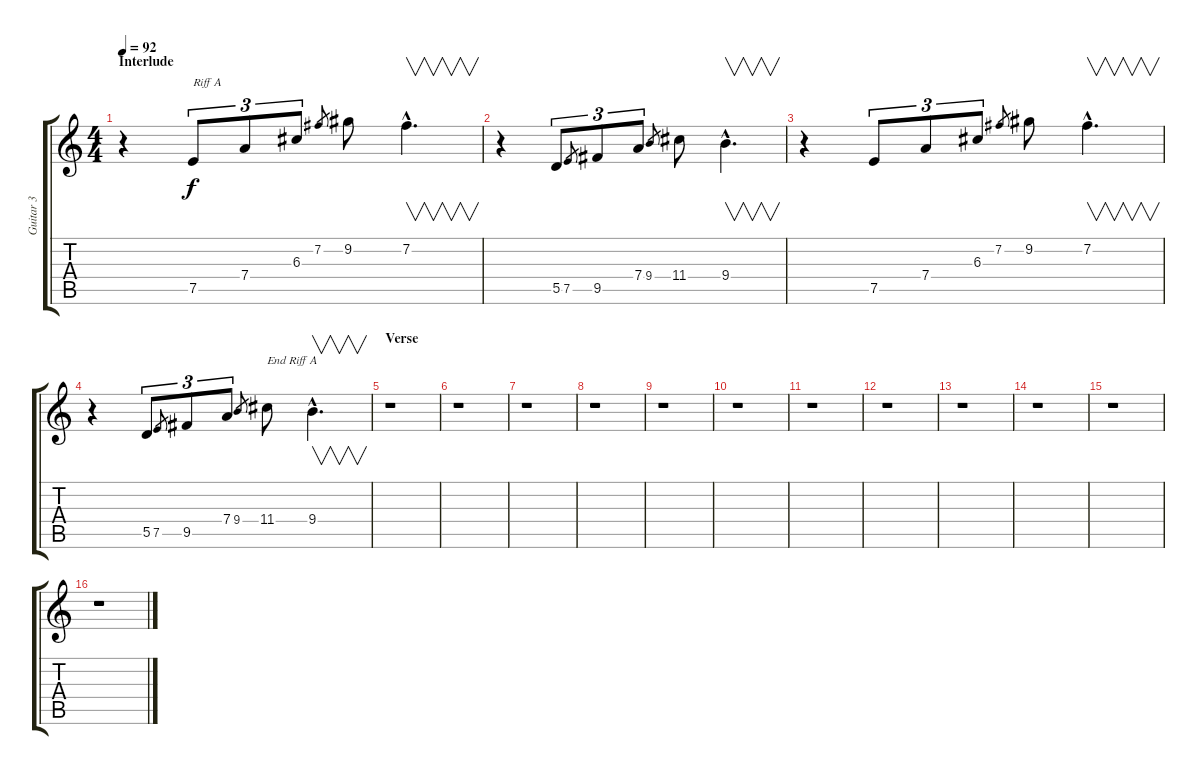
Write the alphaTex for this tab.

\track ("Guitar 3" "Guitar 3") {instrument acousticguitarnylon}
\staff {score tabs}
\tuning (E4 B3 G3 D3 A2 E2) {hide}
\ts (4 4)
\section ("" "Interlude")
\tempo 92
\clef g2
\ks c
r.4{dy f} 7.5.8{tu (3 2) txt "Riff A"} 7.4.8{tu (3 2)} 6.3.8{tu (3 2)} 7.2.8{gr} 9.2.8 7.2{hac}.4{v d} |
r.4 5.5.8{tu (3 2)} 7.5.8{gr} 9.5.8{tu (3 2)} 7.4.8{tu (3 2)} 9.4.8{gr} 11.4.8 9.4{hac}.4{v d} |
r.4 7.5.8{tu (3 2)} 7.4.8{tu (3 2)} 6.3.8{tu (3 2)} 7.2.8{gr} 9.2.8 7.2{hac}.4{v d} |
r.4 5.5.8{tu (3 2)} 7.5.8{gr} 9.5.8{tu (3 2)} 7.4.8{tu (3 2)} 9.4.8{gr} 11.4.8{txt "End Riff A"} 9.4{hac}.4{v d} |
\section ("" "Verse")
r.1 |
r.1 |
r.1 |
r.1 |
r.1 |
r.1 |
r.1 |
r.1 |
r.1 |
r.1 |
r.1 |
r.1
